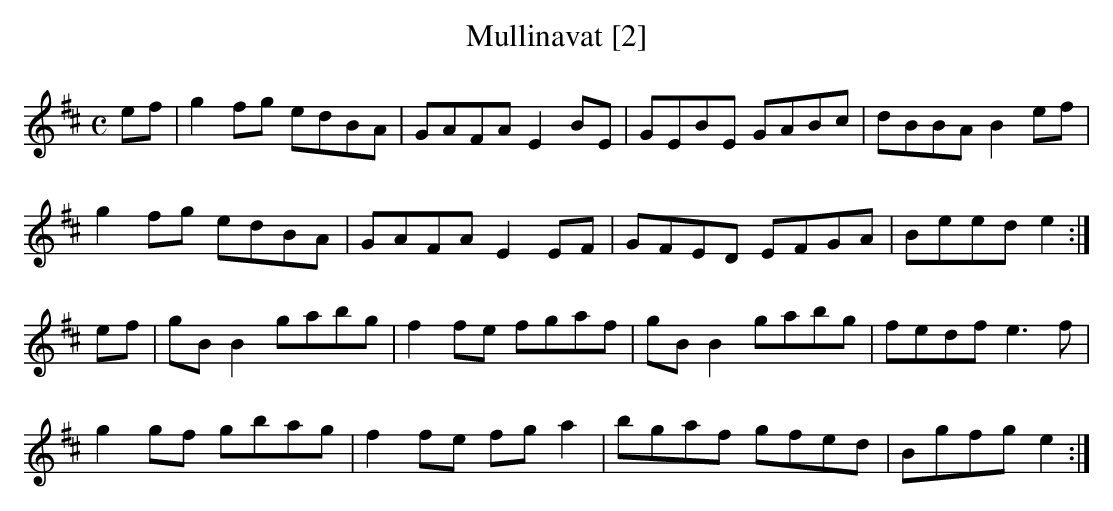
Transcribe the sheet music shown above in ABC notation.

X:1
T:Mullinavat [2]
M:C
L:1/8
K:Edor
ef|g2fg edBA|GAFA E2BE|GEBE GABc|dBBA B2ef|!
g2fg edBA|GAFA E2EF|GFED EFGA|Beed e2:|!
ef|gBB2 gabg|f2fe fgaf|gBB2 gabg|fedf e3f|!
g2gf gbag|f2fe fga2|bgaf gfed|Bgfg e2:|!
